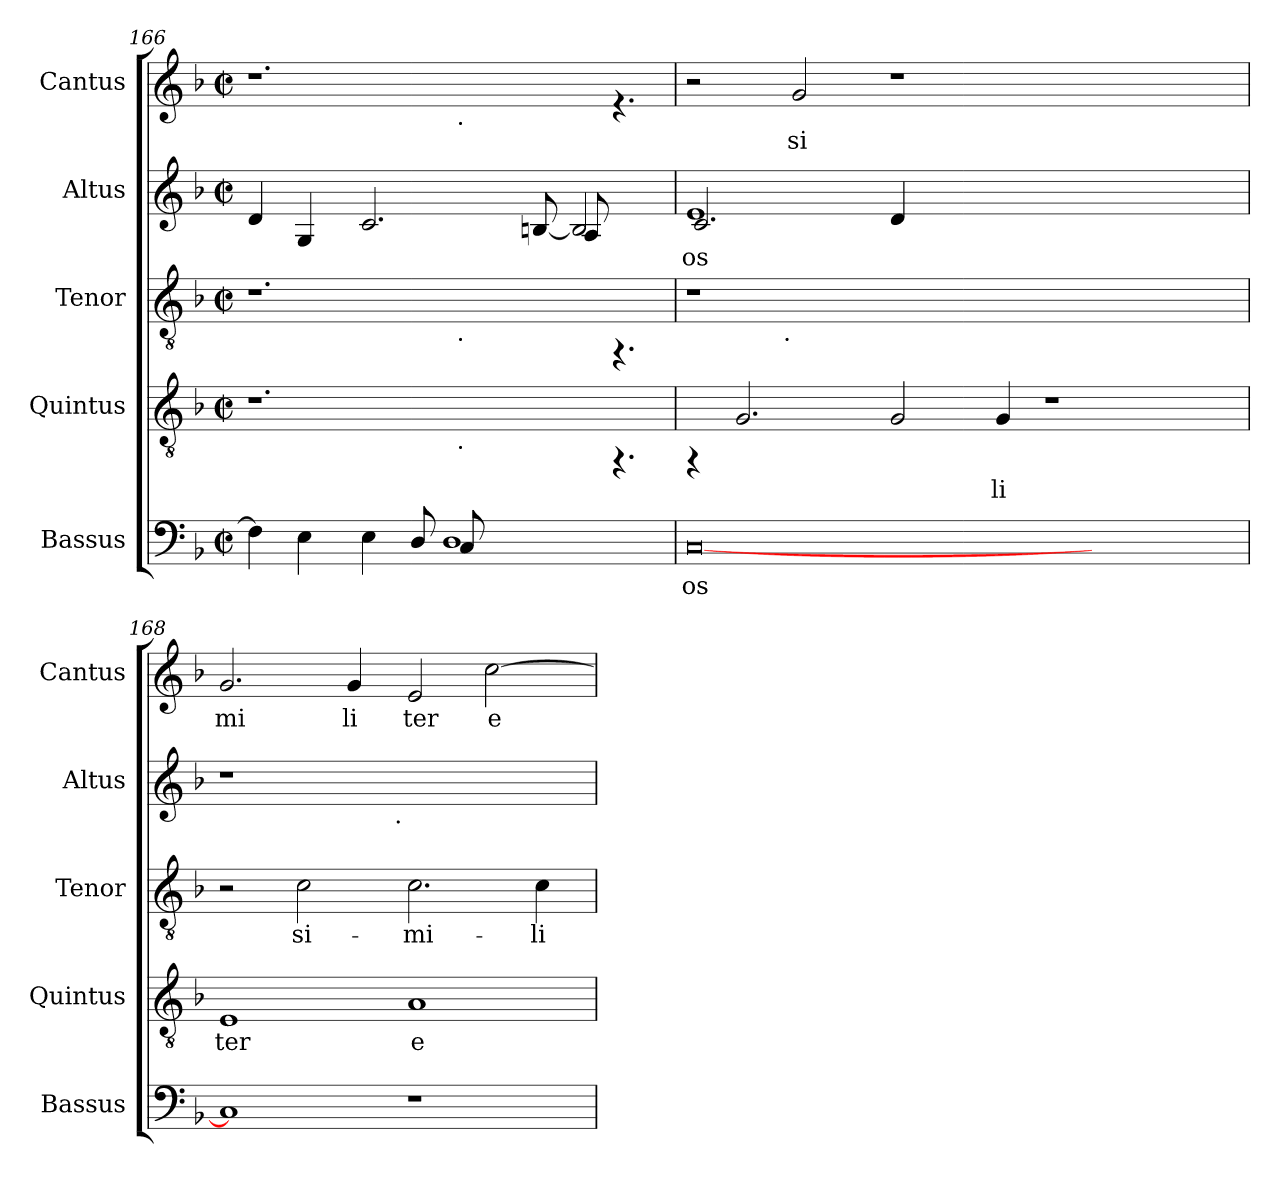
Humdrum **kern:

**kern	**text	**kern	**text	**kern	**text	**kern	**text	**kern	**text
*part5	*part5	*part4	*part4	*part3	*part3	*part2	*part2	*part1	*part1
*staff5	*staff5	*staff4	*staff4	*staff3	*staff3	*staff2	*staff2	*staff1	*staff1
*I"Bassus	*	*I"Quintus	*	*I"Tenor	*	*I"Altus	*	*I"Cantus	*
*I'Bassus	*	*I'Quintus	*	*I'Tenor	*	*I'Altus	*	*I'Cantus	*
!!LO:LB:g=z
*clefF4	*	*clefGv2	*	*clefGv2	*	*clefG2	*	*clefG2	*
*k[b-]	*	*k[b-]	*	*k[b-]	*	*k[b-]	*	*k[b-]	*
*F:	*	*F:	*	*F:	*	*F:	*	*F:	*
*M2/2	*	*M2/2	*	*M2/2	*	*M2/2	*	*M2/2	*
*met(c|)	*	*met(c|)	*	*met(c|)	*	*met(c|)	*	*met(c|)	*
=166	=166	=166	=166	=166	=166	=166	=166	=166	=166
!	!LO:LY:b:cj	!	!	!	!	!	!LO:LY:b:cj	!	!
*^	*	*^	*	*^	*	*^	*	*^	*
4F\]	2..ryy	.	1.r	2ryy	.	1.r	2ryy	.	4d/	4.ryy	.	1.r	2ryy	.
!	!	!LO:LY:b:cj	!	!	!	!	!	!	!	!	!LO:LY:b:cj	!	!	!
4E\	.	.	.	.	.	.	.	.	4G/	.	.	.	.	.
*	*	*	*	*	*	*	*	*	*v	*v	*	*	*	*
!	!	!LO:LY:b:cj	!	!	!	!	!	!	!	!LO:LY:b:cj	!	!	!
4E\	.	.	.	4ryy	.	.	4ryy	.	2.c/	.	.	4ryy	.
!	!	!LO:LY:b:cj	!	!	!	!	!	!	!	!	!	!	!
8D/L	.	.	.	8ryy	.	.	8ryy	.	.	.	.	8ryy	.
!	!	!LO:LY:b:cj	!	!	!	!	!	!	!	!	!	!	!
1D	8C/	.	.	32ryy	.	.	32ryy	.	.	.	.	32ryy	.
*	*	*	*	*	*	*	*	*	*^	*	*	*	*
!	!	!	!	!	!	!	!	!	!	!	!	!	!LO:TX:b:t=.	!
!	!	!	!	!	!	!	!LO:TX:b:t=.	!	!	!	!	!	!	!
!	!	!	!	!LO:TX:b:t=.	!	!	!	!	!	!	!	!	!	!
.	.	.	.	2ryy	.	.	2ryy	.	.	.	.	.	2ryy	.
*	*	*	*	*	*	*	*	*	*v	*v	*	*	*	*
.	2..ryy	.	.	.	.	.	.	.	.	.	.	.	.
!	!	!	!	!	!	!	!	!	!	!LO:LY:b:cj	!	!	!
.	.	.	.	.	.	.	.	.	[>8B/L	.	.	.	.
*	*	*	*	*	*	*	*	*	*^	*	*	*	*
!	!	!	!	!	!	!	!	!	!	!	!LO:LY:b:cj	!	!	!
.	.	.	.	.	.	.	.	.	2B/]	8A/	.	.	.	.
.	.	.	.	4...ryy	.	.	4...ryy	.	.	.	.	.	4...ryy	.
.	.	.	4.rFF	.	.	4.rFF	.	.	.	4.ryy	.	4.rf	.	.
*v	*v	*	*	*	*	*	*	*	*	*	*	*	*	*
=167	=167	=167	=167	=167	=167	=167	=167	=167	=167	=167	=167	=167	=167
!	!LO:LY:b:cj	!	!	!	!	!	!	!	!	!LO:LY:b:cj	!	!	!
*	*	*v	*v	*	*	*	*	*	*	*	*v	*v	*
[<0C	os	4rFF	.	1r	4ryy	.	1e	2.c/	os	2r	.
.	.	2.G/	.	.	8...ryy	.	.	.	.	.	.
!	!	!	!	!	!LO:TX:b:t=.	!	!	!	!	!	!
.	.	.	.	.	1ryy	.	.	.	.	.	.
!	!	!	!	!	!	!	!	!	!	!	!LO:LY:b:cj
.	.	.	.	.	.	.	.	.	.	2g/	si
.	.	.	.	.	.	.	.	1.ryy	.	.	.
!	!	!	!	!	!	!	!	!	!LO:LY:b:cj	!	!
.	.	2G/	.	1..ryy	.	.	4d/	.	.	1r	.
.	.	.	.	.	.	.	1.ryy	.	.	.	.
.	.	.	.	.	1ryy	.	.	.	.	.	.
!	!	!	!LO:LY:b:cj	!	!	!	!	!	!	!	!
.	.	4G/	li	.	.	.	.	.	.	.	.
.	.	1r	.	.	.	.	.	.	.	.	.
2.ryy	.	.	.	.	.	.	.	.	.	2.ryy	.
.	.	.	.	.	.	.	.	2ryy	.	.	.
.	.	.	.	.	4ryy	.	.	.	.	.	.
.	.	.	.	.	64ryy	.	.	.	.	.	.
=168	=168	=168	=168	=168	=168	=168	=168	=168	=168	=168	=168
!	!LO:LY:b:cj	!	!LO:LY:b:cj	!	!	!	!	!	!	!	!LO:LY:b:cj
*	*	*	*	*v	*v	*	*	*	*	*	*
1C]	.	1E	ter	2r	.	1r	2ryy	.	2.g/	mi
!	!	!	!	!	!LO:LY:b:cj	!	!	!	!	!
.	.	.	.	2c\	si-	.	4...ryy	.	.	.
!	!	!	!	!	!	!	!	!	!	!LO:LY:b:cj
.	.	.	.	.	.	.	.	.	4g/	li
!	!	!	!	!	!	!	!LO:TX:b:t=.	!	!	!
.	.	.	.	.	.	.	1ryy	.	.	.
!	!	!	!LO:LY:b:cj	!	!LO:LY:b:cj	!	!	!	!	!LO:LY:b:cj
1r	.	1A	e	2.c\	-mi-	1ryy	.	.	2e/	ter
!	!	!	!	!	!	!	!	!	!	!LO:LY:b:cj
.	.	.	.	.	.	.	.	.	[>2cc\	e
!	!	!	!	!	!LO:LY:b:cj	!	!	!	!	!
.	.	.	.	4c\	-li-	.	.	.	.	.
.	.	.	.	.	.	.	32ryy	.	.	.
*	*	*	*	*	*	*v	*v	*	*	*
=	=	=	=	=	=	=	=	=	=
*-	*-	*-	*-	*-	*-	*-	*-	*-	*-
